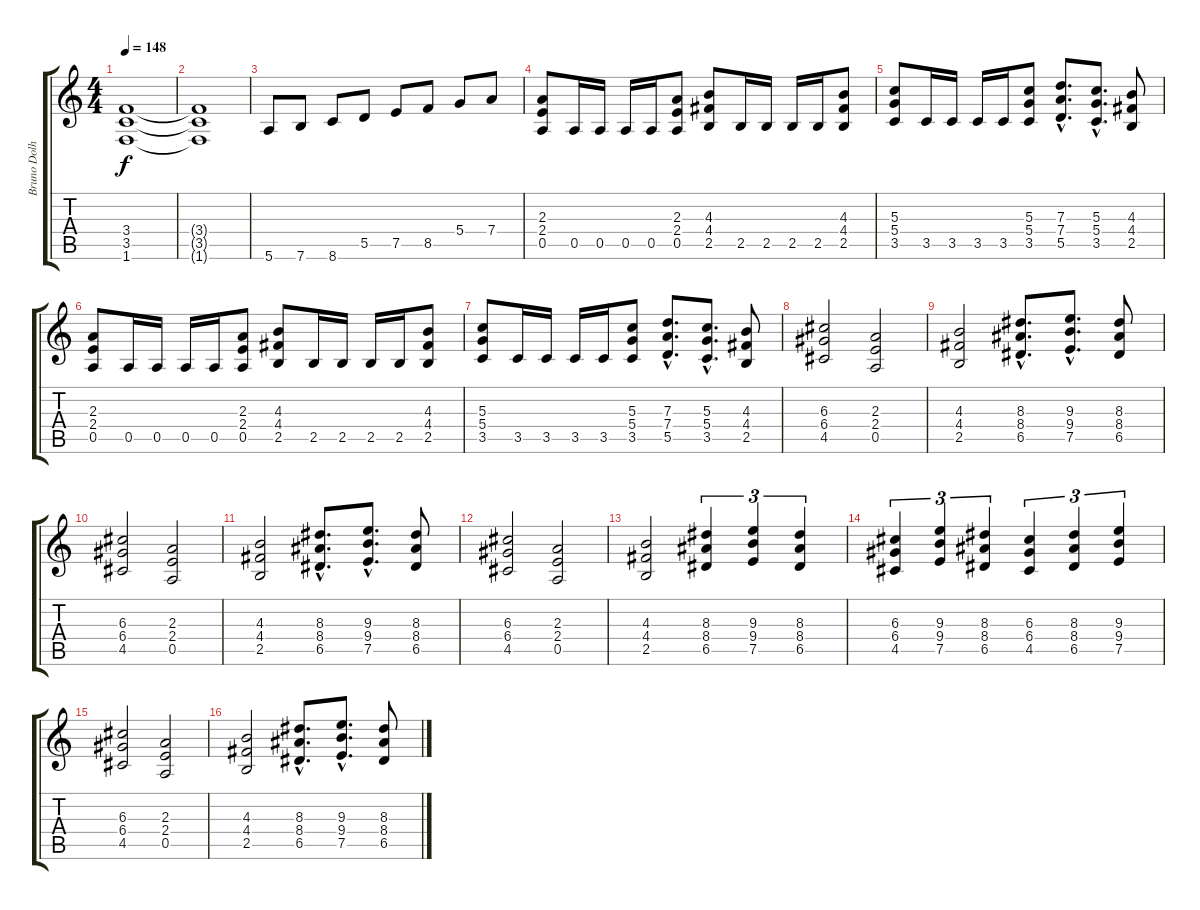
\track ("Bruno Dolheguy" "Bruno Dolh") {instrument overdrivenguitar}
\staff {score tabs}
\tuning (E4 B3 G3 D3 A2 E2) {hide}
\ts (4 4)
\tempo 148
\clef g2
\ks c
(3.4 3.5 1.6).1{dy f} |
(3.4{t} 3.5{t} 1.6{t}).1 |
5.6.8 7.6.8 8.6.8 5.5.8 7.5.8 8.5.8 5.4.8 7.4.8 |
(2.3 2.4 0.5).8 0.5.16 0.5.16 0.5.16 0.5.16 (2.3 2.4 0.5).8 (4.3 4.4 2.5).8 2.5.16 2.5.16 2.5.16 2.5.16 (4.3 4.4 2.5).8 |
(5.3 5.4 3.5).8 3.5.16 3.5.16 3.5.16 3.5.16 (5.3 5.4 3.5).8 (7.3{hac} 7.4{hac} 5.5{hac}).8{d} (5.3{hac} 5.4{hac} 3.5{hac}).8{d} (4.3 4.4 2.5).8 |
(2.3 2.4 0.5).8 0.5.16 0.5.16 0.5.16 0.5.16 (2.3 2.4 0.5).8 (4.3 4.4 2.5).8 2.5.16 2.5.16 2.5.16 2.5.16 (4.3 4.4 2.5).8 |
(5.3 5.4 3.5).8 3.5.16 3.5.16 3.5.16 3.5.16 (5.3 5.4 3.5).8 (7.3{hac} 7.4{hac} 5.5{hac}).8{d} (5.3{hac} 5.4{hac} 3.5{hac}).8{d} (4.3 4.4 2.5).8 |
(6.3 6.4 4.5).2 (2.3 2.4 0.5).2 |
(4.3 4.4 2.5).2 (8.3{hac} 8.4{hac} 6.5{hac}).8{d} (9.3{hac} 9.4{hac} 7.5{hac}).8{d} (8.3 8.4 6.5).8 |
(6.3 6.4 4.5).2 (2.3 2.4 0.5).2 |
(4.3 4.4 2.5).2 (8.3{hac} 8.4{hac} 6.5{hac}).8{d} (9.3{hac} 9.4{hac} 7.5{hac}).8{d} (8.3 8.4 6.5).8 |
(6.3 6.4 4.5).2 (2.3 2.4 0.5).2 |
(4.3 4.4 2.5).2 (8.3 8.4 6.5).4{tu (3 2)} (9.3 9.4 7.5).4{tu (3 2)} (8.3 8.4 6.5).4{tu (3 2)} |
(6.3 6.4 4.5).4{tu (3 2)} (9.3 9.4 7.5).4{tu (3 2)} (8.3 8.4 6.5).4{tu (3 2)} (6.3 6.4 4.5).4{tu (3 2)} (8.3 8.4 6.5).4{tu (3 2)} (9.3 9.4 7.5).4{tu (3 2)} |
(6.3 6.4 4.5).2 (2.3 2.4 0.5).2 |
(4.3 4.4 2.5).2 (8.3{hac} 8.4{hac} 6.5{hac}).8{d} (9.3{hac} 9.4{hac} 7.5{hac}).8{d} (8.3 8.4 6.5).8
